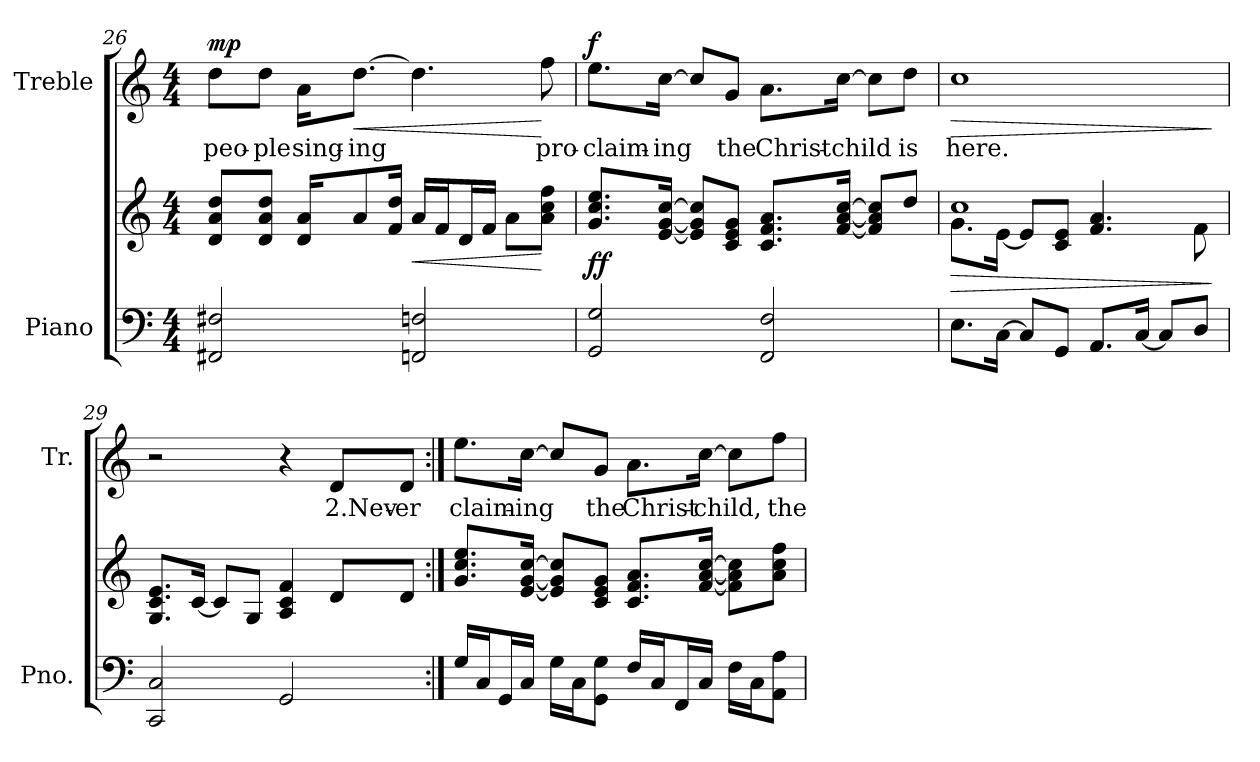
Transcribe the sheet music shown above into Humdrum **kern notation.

**kern	**kern	**dynam	**kern	**text	**dynam
*part2	*part2	*part2	*part1	*part1	*part1
*staff3	*staff2	*staff2/3	*staff1	*staff1	*staff1
*I"Piano	*	*	*I"Treble	*	*
*I'Pno.	*	*	*I'Tr.	*	*
*clefF4	*clefG2	*	*clefG2	*	*
*k[]	*k[]	*	*k[]	*	*
*C:	*C:	*	*C:	*	*
*M4/4	*M4/4	*	*M4/4	*	*
=26	=26	=26	=26	=26	=26
!	!	!	!	!LO:LY:b:color=#000000	!
2FF#Xi/ 2F#Xi	8di/ 8ai/ 8ddi/L	mp mp	8ddi\L	peo-	mp
!	!	!	!	!LO:LY:b:color=#000000	!
.	8di/ 8ai/ 8ddi/J	.	8ddi\J	-ple	.
!	!	!	!	!LO:LY:b:color=#000000	!
.	16di/ 16ai/KL	.	16ai\KL	sing-	.
!	!	!	!	!LO:LY:b:color=#000000	!LO:HP:b
.	8ai/	.	[8.ddi\J	-ing	<
.	16fi/ 16ddi/Jk	.	.	.	.
!	!	!LO:HP:b	!	!	!
2FFni/ 2Fni	16ai/LL	<	4.ddi\]	.	.
.	16fi/J	.	.	.	.
.	16di/L	.	.	.	.
.	16fi/JJ	.	.	.	.
.	8ai\L	.	.	.	.
!	!	!	!	!LO:LY:b:color=#000000	!
.	8ai\ 8cci\ 8ffi\J	[	8ffi\	pro-	[
!!LO:LB:g=z
=27	=27	=27	=27	=27	=27
!	!	!	!	!LO:LY:b:color=#000000	!
2GGi/ 2Gi	8.gi/ 8.cci/ 8.eei/L	f f	8.eei\L	-claim-	f
!	!	!	!	!LO:LY:b:color=#000000	!
.	[16ei/ [16gi/ [16cci/Jk	.	[16cci\Jk	-ing	.
.	8ei]/ 8gi]/ 8cci]/L	.	8cci/L]	.	.
!	!	!	!	!LO:LY:b:color=#000000	!
.	8ci/ 8ei/ 8gi/J	.	8gi/J	the	.
!	!	!	!	!LO:LY:b:color=#000000	!
2FFi/ 2Fi	8.ci/ 8.fi/ 8.ai/L	.	8.ai\L	Christ-	.
!	!	!	!	!LO:LY:b:color=#000000	!
.	[16fi/ [16ai/ [16cci/Jk	.	[16cci\Jk	-child	.
.	8fi]/ 8ai]/ 8cci]/L	.	8cci\L]	.	.
!	!	!	!	!LO:LY:b:color=#000000	!
.	8ddi/J	.	8ddi\J	is	.
=28	=28	=28	=28	=28	=28
!	!	!LO:HP:b	!	!	!
*	*^	*	*	*	*
!	!	!	!	!	!LO:LY:b:color=#000000	!LO:HP:b
8.Ei\L	1cci	8.gi\L	>	1cci	here.	>
[16Ci\Jk	.	[16ei\Jk	.	.	.	.
8Ci/L]	.	8ei/L]	.	.	.	.
8GGi/J	.	8ci/ 8ei/J	.	.	.	.
8.AAi/L	.	4.fi/ 4.ai	.	.	.	.
[16Ci/Jk	.	.	.	.	.	.
8Ci/L]	.	.	.	.	.	.
8Di/J	.	8fi\	.	.	.	.
*	*v	*v	*	*	*	*
.	.	]	.	.	]
=29	=29	=29	=29	=29	=29
2CCi/ 2Ci	8.Gi/ 8.ci/ 8.ei/L	.	2r	.	.
.	[16ci/Jk	.	.	.	.
.	8ci/L]	.	.	.	.
.	8Gi/J	.	.	.	.
2GGi/	4Ai/ 4ci 4fi	.	4r	.	.
!	!	!	!	!LO:LY:b:color=#000000	!
.	8di/L	.	8di/L	2.Nev-	.
!	!	!	!	!LO:LY:b:color=#000000	!
.	8di/J	.	8di/J	-er	.
!!LO:PB:g=z
=30:|!	=30:|!	=30:|!	=30:|!	=30:|!	=30:|!
!	!	!	!	!LO:LY:b:color=#000000	!
16Gi/LL	8.gi/ 8.cci/ 8.eei/L	.	8.eei\L	claim-	.
16Ci/J	.	.	.	.	.
16GGi/L	.	.	.	.	.
!	!	!	!	!LO:LY:b:color=#000000	!
16Ci/JJ	[16ei/ [16gi/ [16cci/Jk	.	[16cci\Jk	-ing	.
16Gi\LL	8ei]/ 8gi]/ 8cci]/L	.	8cci/L]	.	.
16Ci\J	.	.	.	.	.
!	!	!	!	!LO:LY:b:color=#000000	!
8GGi\ 8Gi\J	8ci/ 8ei/ 8gi/J	.	8gi/J	the	.
!	!	!	!	!LO:LY:b:color=#000000	!
16Fi/LL	8.ci/ 8.fi/ 8.ai/L	.	8.ai\L	Christ-	.
16Ci/J	.	.	.	.	.
16FFi/L	.	.	.	.	.
!	!	!	!	!LO:LY:b:color=#000000	!
16Ci/JJ	[16fi/ [16ai/ [16cci/Jk	.	[16cci\Jk	-child,	.
16Fi\LL	8fi]\ 8ai]\ 8cci]\L	.	8cci\L]	.	.
16Ci\J	.	.	.	.	.
!	!	!	!	!LO:LY:b:color=#000000	!
8AAi\ 8Ai\J	8ai\ 8cci\ 8ffi\J	.	8ffi\J	the	.
=	=	=	=	=	=
*-	*-	*-	*-	*-	*-
